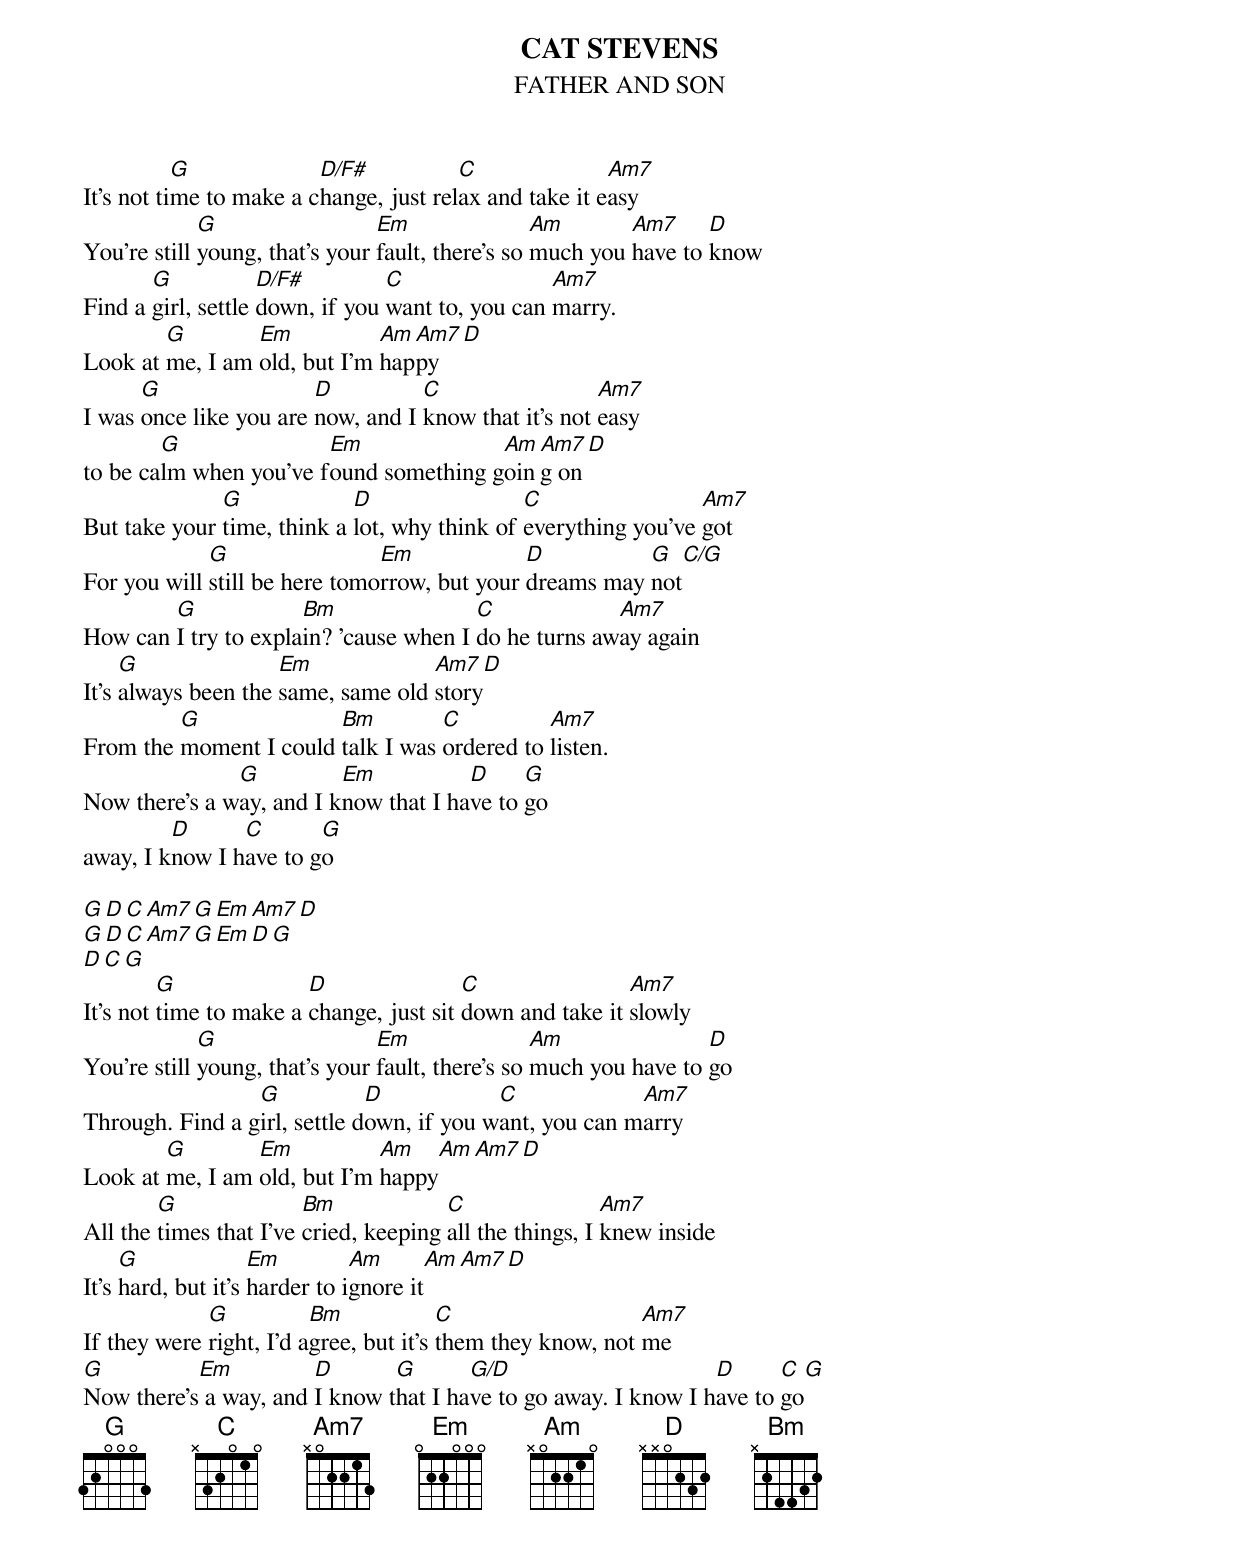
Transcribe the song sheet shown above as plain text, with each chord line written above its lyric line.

CAT STEVENS
FATHER AND SON
           G             D/F#           C               Am7
It's not time to make a change, just relax and take it easy
             G                  Em                Am       Am7     D
You're still young, that's your fault, there's so much you have to know
       G            D/F#         C                Am7
Find a girl, settle down, if you want to, you can marry.
        G        Em           Am Am7 D
Look at me, I am old, but I'm happy
      G                 D          C                  Am7
I was once like you are now, and I know that it's not easy
        G               Em              Am Am7 D
to be calm when you've found something going on
              G             D                 C                 Am7
But take your time, think a lot, why think of everything you've got
             G                 Em             D          G   C/G
For you will still be here tomorrow, but your dreams may not
        G             Bm                C             Am7
How can I try to explain? 'cause when I do he turns away again
     G               Em             Am7   D
It's always been the same, same old story
         G              Bm         C          Am7
From the moment I could talk I was ordered to listen.
               G          Em           D     G
Now there's a way, and I know that I have to go
         D      C       G
away, I know I have to go

G    D    C    Am7 G    Em   Am7  D
G    D    C    Am7 G    Em   D    G
D    C    G
         G              D                C                Am7
It's not time to make a change, just sit down and take it slowly
             G                  Em                Am               D
You're still young, that's your fault, there's so much you have to go
                 G            D            C             Am7
Through. Find a girl, settle down, if you want, you can marry
        G        Em           Am    Am Am7 D
Look at me, I am old, but I'm happy
        G               Bm             C                 Am7
All the times that I've cried, keeping all the things, I knew inside
     G              Em         Am       Am Am7 D
It's hard, but it's harder to ignore it
             G           Bm             C                   Am7
If they were right, I'd agree, but it's them they know, not me
G          Em          D       G       G/D			D      C       G
Now there's a way, and I know that I have to go away. I know I have to go
